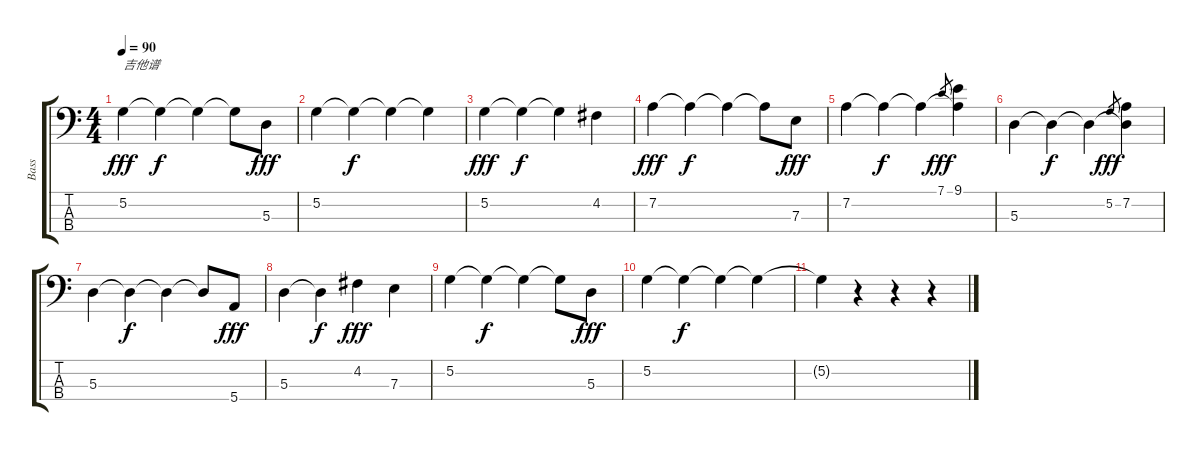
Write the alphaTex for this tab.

\track ("Bass" "Bass") {instrument electricbassfinger}
\staff {score tabs}
\tuning (G2 D2 A1 E1) {hide}
\ts (4 4)
\tempo 90
\clef f4
\ks c
5.2.4{txt "吉他谱" dy fff instrument electricbassfinger} 5.2{t}.4{dy f} 5.2{t}.4 5.2{t}.8 5.3.8{dy fff} |
5.2.4 5.2{t}.4{dy f} 5.2{t}.4 5.2{t}.4 |
5.2.4{dy fff} 5.2{t}.4{dy f} 5.2{t}.4 4.2.4 |
7.2.4{dy fff} 7.2{t}.4{dy f} 7.2{t}.4 7.2{t}.8 7.3.8{dy fff} |
7.2.4 7.2{t}.4{dy f} 7.2{t}.4 7.1.8{gr dy fff} (9.1 7.2{t}).4 |
5.3.4 5.3{t}.4{dy f} 5.3{t}.4 5.2.8{gr dy fff} (7.2 5.3{t}).4 |
5.3.4 5.3{t}.4{dy f} 5.3{t}.4 5.3{t}.8 5.4.8{dy fff} |
5.3.4 5.3{t}.4{dy f} 4.2.4{dy fff} 7.3.4 |
5.2.4 5.2{t}.4{dy f} 5.2{t}.4 5.2{t}.8 5.3.8{dy fff} |
5.2.4 5.2{t}.4{dy f} 5.2{t}.4 5.2{t}.4 |
5.2{t}.4 r.4 r.4 r.4
